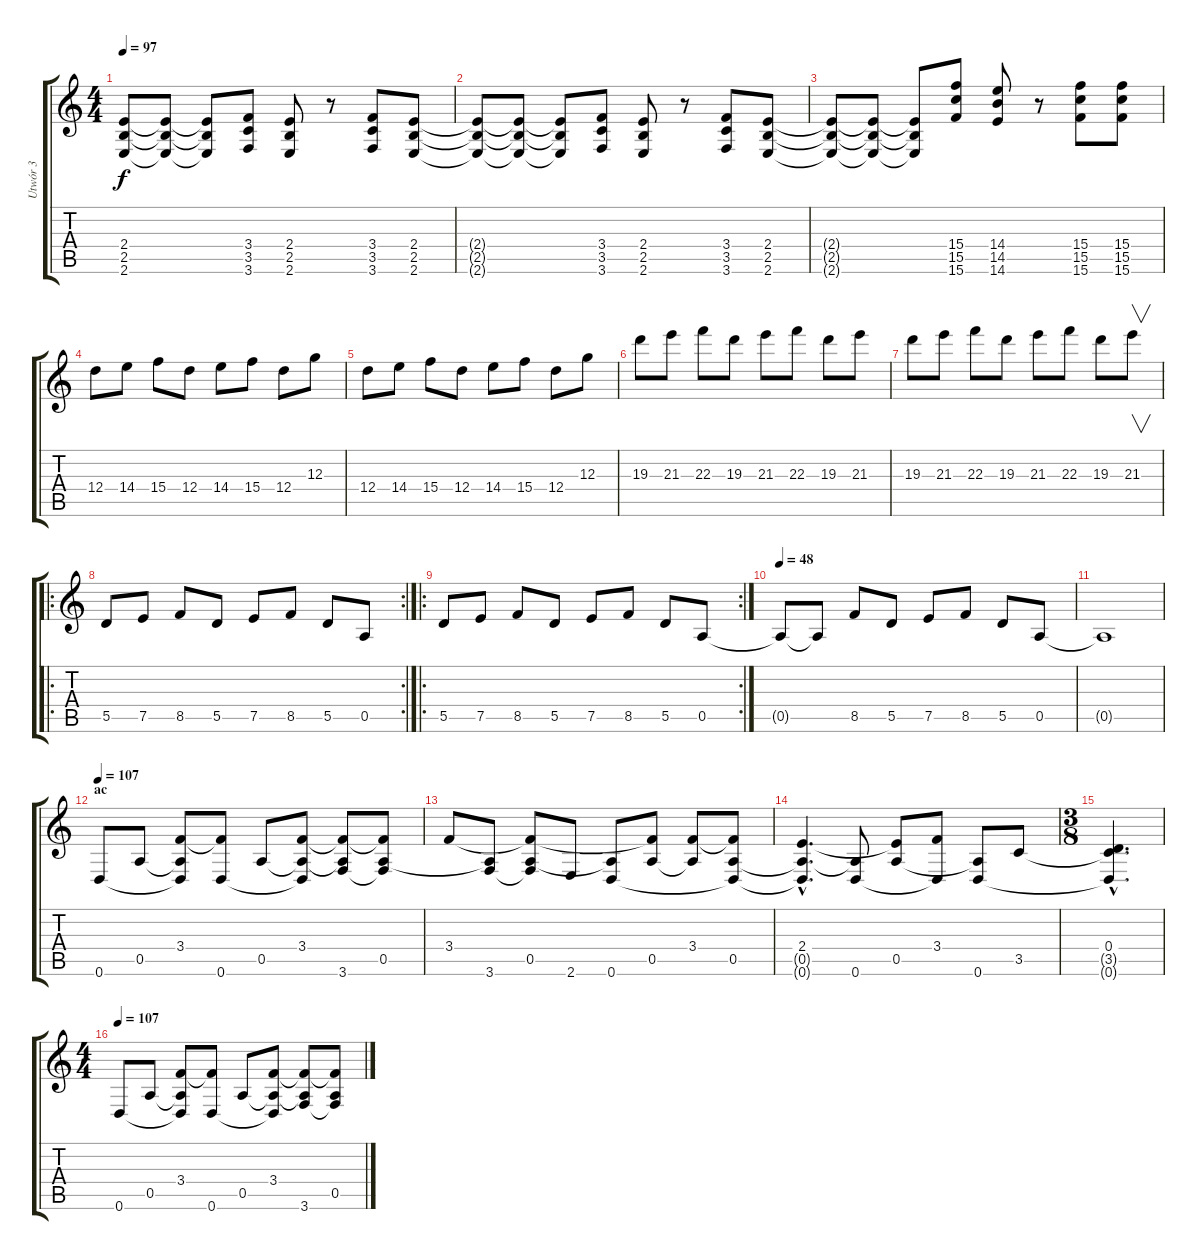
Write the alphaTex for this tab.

\track ("Utwór 3" "Utwór 3") {instrument overdrivenguitar}
\staff {score tabs}
\tuning (E4 B3 G3 D3 A2 D2) {hide}
\ts (4 4)
\tempo 97
\clef g2
\ks c
(2.4{t} 2.5{t} 2.6{t}).8{dy f} (2.4{t} 2.5{t} 2.6{t}).8 (2.4{t} 2.5{t} 2.6{t}).8 (3.4 3.5 3.6).8 (2.4 2.5 2.6).8 r.8 (3.4 3.5 3.6).8 (2.4 2.5 2.6).8 |
(2.4{t} 2.5{t} 2.6{t}).8 (2.4{t} 2.5{t} 2.6{t}).8 (2.4{t} 2.5{t} 2.6{t}).8 (3.4 3.5 3.6).8 (2.4 2.5 2.6).8 r.8 (3.4 3.5 3.6).8 (2.4 2.5 2.6).8 |
(2.4{t} 2.5{t} 2.6{t}).8 (2.4{t} 2.5{t} 2.6{t}).8 (2.4{t} 2.5{t} 2.6{t}).8 (15.4 15.5 15.6).8 (14.4 14.5 14.6).8 r.8 (15.4 15.5 15.6).8 (15.4 15.5 15.6).8 |
12.4.8{volume 10} 14.4.8 15.4.8 12.4.8 14.4.8 15.4.8 12.4.8 12.3.8 |
12.4.8 14.4.8 15.4.8 12.4.8 14.4.8 15.4.8 12.4.8 12.3.8 |
19.3.8 21.3.8 22.3.8 19.3.8 21.3.8 22.3.8 19.3.8 21.3.8 |
19.3.8 21.3.8 22.3.8 19.3.8 21.3.8 22.3.8 19.3.8 21.3.8{v} |
\ro
\rc 2
5.5.8{volume 11} 7.5.8 8.5.8 5.5.8 7.5.8 8.5.8 5.5.8 0.5.8 |
\ro
\rc 2
5.5.8 7.5.8 8.5.8 5.5.8 7.5.8 8.5.8 5.5.8 0.5.8 |
\tempo 48
0.5{t}.8 0.5{t}.8 8.5.8 5.5.8 7.5.8 8.5.8 5.5.8 0.5.8 |
0.5{t}.1 |
\section ("" "ac")
\tempo 107
0.6.8{volume 11 instrument acousticguitarsteel} 0.5.8 (3.4 0.5{t} 0.6{t}).8 (3.4{t} 0.6).8 0.5.8 (3.4 0.5{t} 0.6{t}).8 (3.4{t} 0.5{t} 3.6).8 (3.4{t} 0.5 3.6{t}).8 |
3.4.8 (0.5{t} 3.6).8 (3.4{t} 0.5 3.6{t}).8 2.6.8 (0.5{t} 0.6).8 (3.4{t} 0.5).8 (3.4 0.5{t}).8 (3.4{t} 0.5 0.6{t}).8 |
(2.4{hac} 0.5{hac t} 0.6{hac t}).4{d} (0.5{t} 0.6).8 (2.4{t} 0.5).8 (3.4 0.6{t}).8 (0.5{t} 0.6).8 3.5.8 |
\ts (3 8)
(0.4{hac} 3.5{hac t} 0.6{hac t}).4{d} |
\ts (4 4)
\tempo 107
0.6.8{volume 11 instrument acousticguitarsteel} 0.5.8 (3.4 0.5{t} 0.6{t}).8 (3.4{t} 0.6).8 0.5.8 (3.4 0.5{t} 0.6{t}).8 (3.4{t} 0.5{t} 3.6).8 (3.4{t} 0.5 3.6{t}).8
